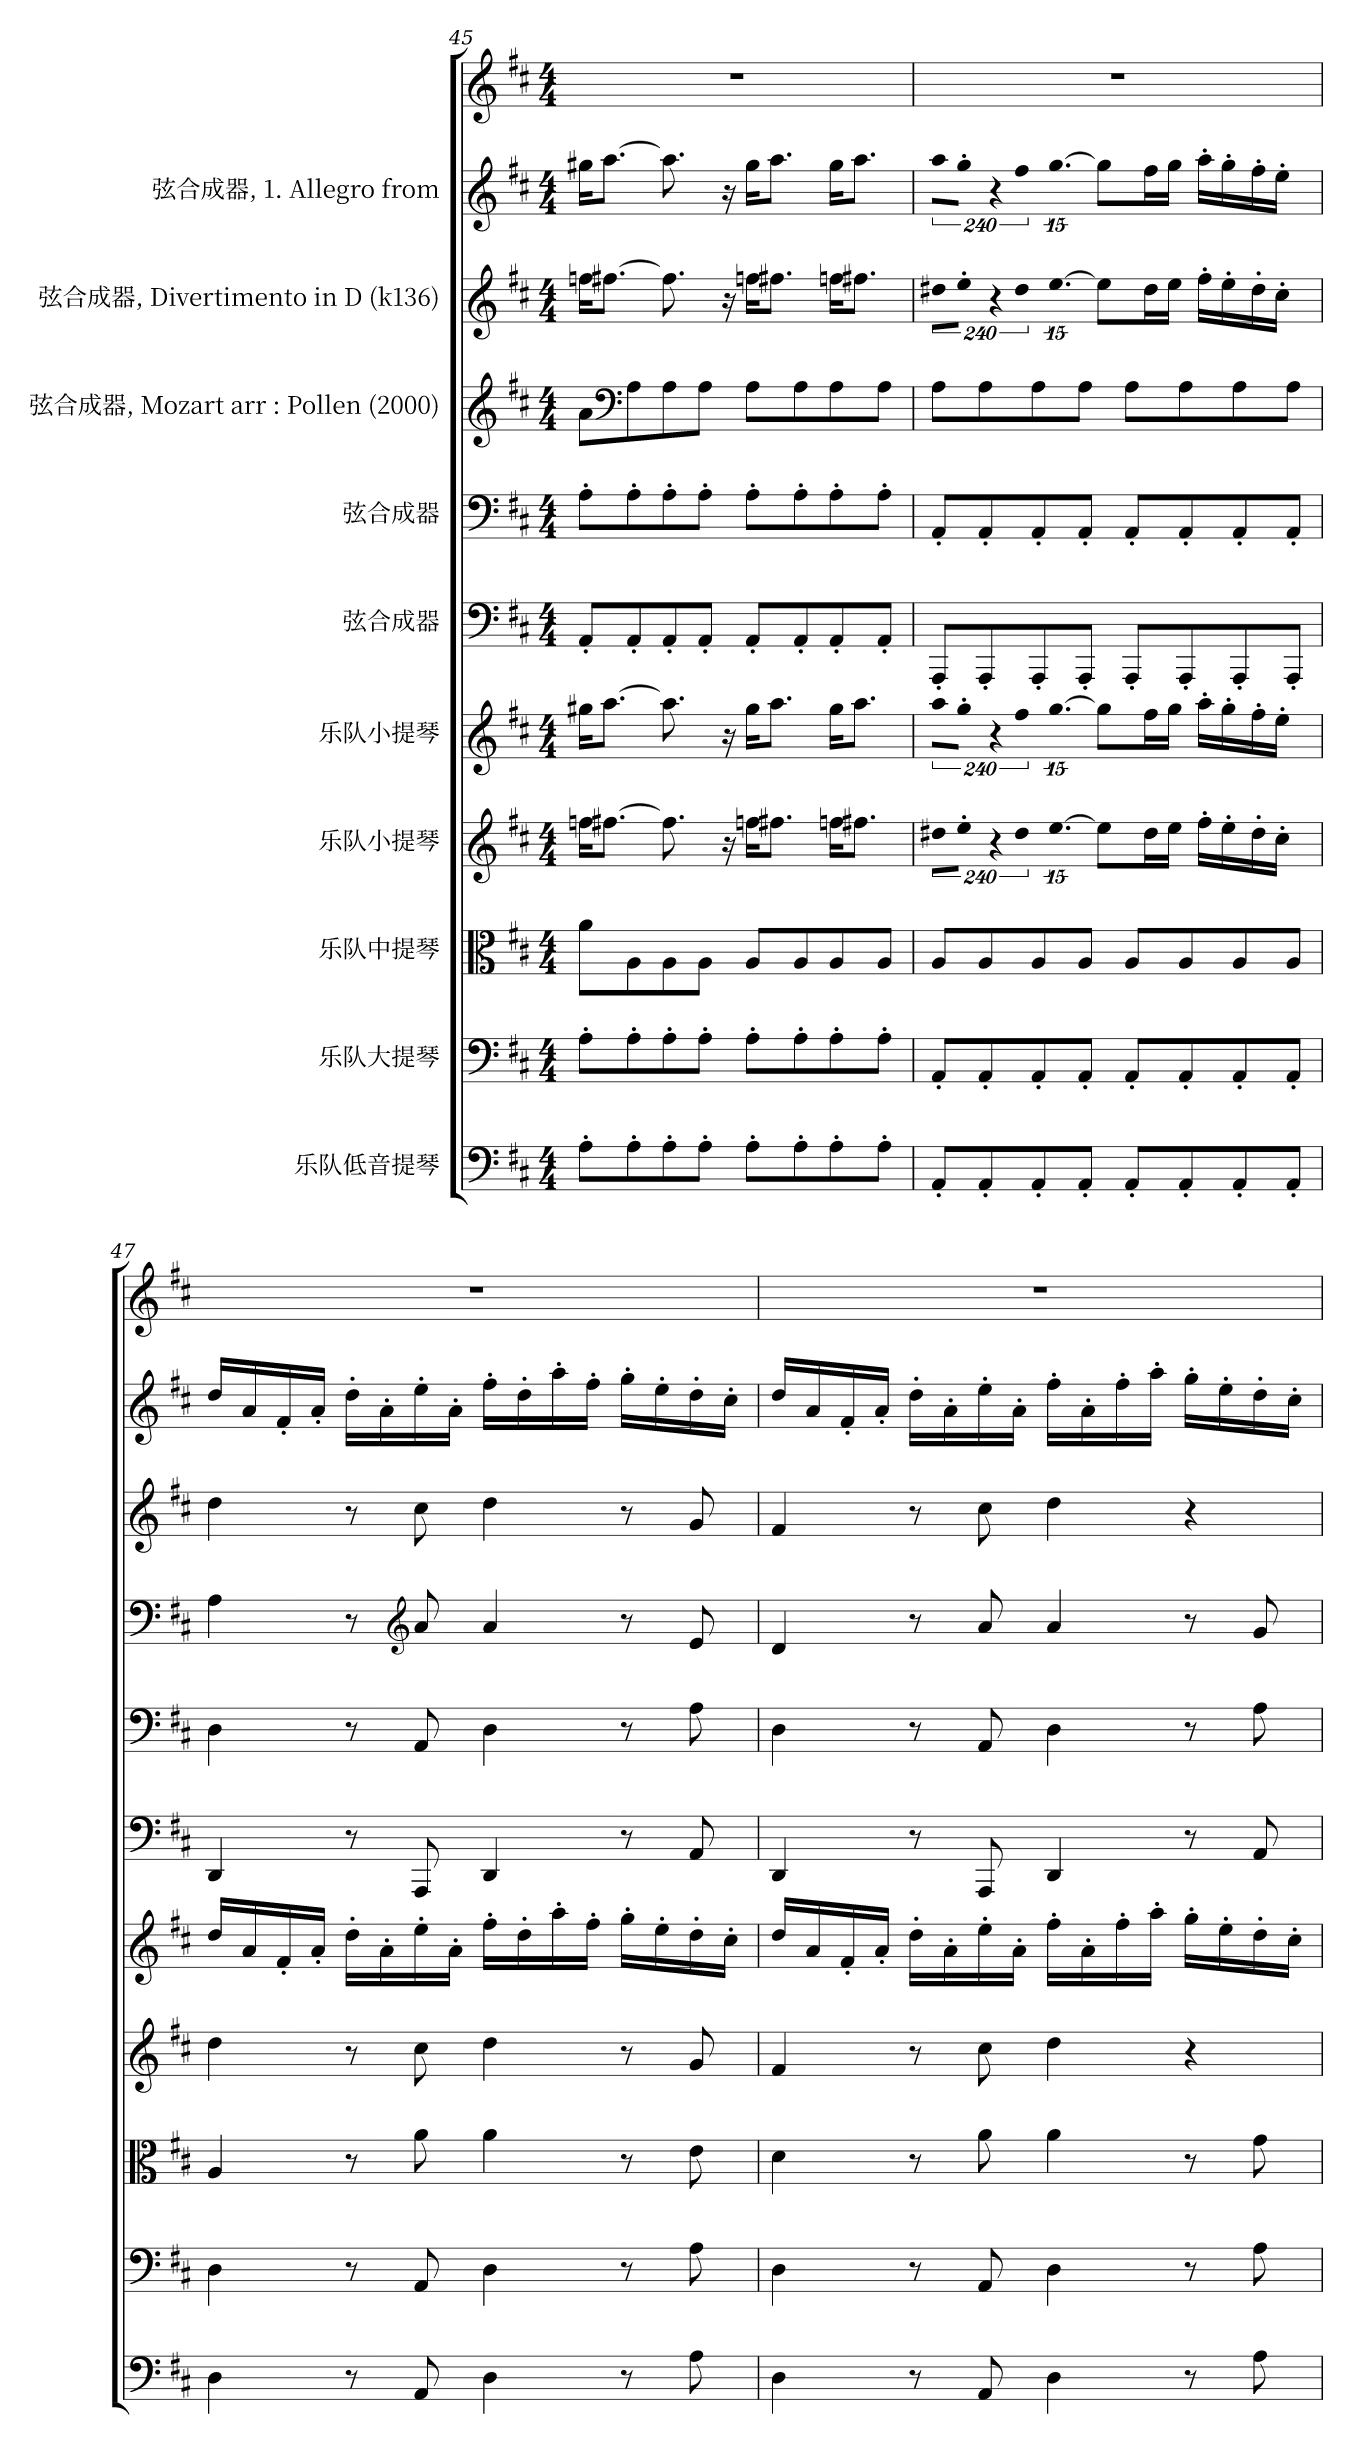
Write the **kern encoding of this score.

**kern	**kern	**kern	**kern	**kern	**kern	**kern	**kern	**kern	**kern	**kern
*part10	*part9	*part8	*part7	*part6	*part5	*part4	*part3	*part2	*part1	*part1
*staff11	*staff10	*staff9	*staff8	*staff7	*staff6	*staff5	*staff4	*staff3	*staff2	*staff1
*I"乐队低音提琴	*I"乐队大提琴	*I"乐队中提琴	*I"乐队小提琴	*I"乐队小提琴	*I"弦合成器	*I"弦合成器	*I"弦合成器, Mozart arr : Pollen (2000)	*I"弦合成器, Divertimento in D (k136)	*I"弦合成器, 1. Allegro from	*
!!LO:PB:g=z
*clefF4	*clefF4	*clefC3	*clefG2	*clefG2	*clefF4	*clefF4	*clefG2	*clefG2	*clefG2	*clefG2
*ITrd7c12	*	*	*	*	*	*	*	*	*	*
*k[f#c#]	*k[f#c#]	*k[f#c#]	*k[f#c#]	*k[f#c#]	*k[f#c#]	*k[f#c#]	*k[f#c#]	*k[f#c#]	*k[f#c#]	*k[f#c#]
*M4/4	*M4/4	*M4/4	*M4/4	*M4/4	*M4/4	*M4/4	*M4/4	*M4/4	*M4/4	*M4/4
=45	=45	=45	=45	=45	=45	=45	=45	=45	=45	=45
8AA'\L	8A'\L	8a\L	16ffn\KL	16gg#X\KL	8AA'/L	8A'\L	8a\L	16ffn\KL	16gg#X\KL	1r
.	.	.	[8.ff#X\J	[8.aa\J	.	.	.	[8.ff#X\J	[8.aa\J	.
*	*	*	*	*	*	*	*clefF4	*	*	*
8AA'\	8A'\	8A\	.	.	8AA'/	8A'\	8A\	.	.	.
8AA'\	8A'\	8A\	8.ff#\]	8.aa\]	8AA'/	8A'\	8A\	8.ff#\]	8.aa\]	.
8AA'\J	8A'\J	8A\J	.	.	8AA'/J	8A'\J	8A\J	.	.	.
.	.	.	16r	16r	.	.	.	16r	16r	.
8AA'\L	8A'\L	8A/L	16ffn\KL	16gg#\KL	8AA'/L	8A'\L	8A\L	16ffn\KL	16gg#\KL	.
.	.	.	8.ff#X\J	8.aa\J	.	.	.	8.ff#X\J	8.aa\J	.
8AA'\	8A'\	8A/	.	.	8AA'/	8A'\	8A\	.	.	.
8AA'\	8A'\	8A/	16ffn\KL	16gg#\KL	8AA'/	8A'\	8A\	16ffn\KL	16gg#\KL	.
.	.	.	8.ff#X\J	8.aa\J	.	.	.	8.ff#X\J	8.aa\J	.
8AA'\J	8A'\J	8A/J	.	.	8AA'/J	8A'\J	8A\J	.	.	.
=46	=46	=46	=46	=46	=46	=46	=46	=46	=46	=46
!	!	!	!LO:N:vis=16	!LO:N:vis=16	!	!	!	!LO:N:vis=16	!LO:N:vis=16	!
8AAA'/L	8AA'/L	8A/L	1920%137dd#X\LL	1920%137aa\LL	8AAA'/L	8AA'/L	8A\L	1920%137dd#X\LL	1920%137aa\LL	1r
!	!	!	!LO:N:vis=16	!LO:N:vis=16	!	!	!	!LO:N:vis=16	!LO:N:vis=16	!
.	.	.	1920%137ee'\JJ	1920%137gg'\JJ	.	.	.	1920%137ee'\JJ	1920%137gg'\JJ	.
8AAA'/	8AA'/	8A/	.	.	8AAA'/	8AA'/	8A\	.	.	.
!	!	!	!LO:N:vis=16	!LO:N:vis=16	!	!	!	!LO:N:vis=16	!LO:N:vis=16	!
.	.	.	1920%137r	1920%137r	.	.	.	1920%137r	1920%137r	.
!	!	!	!LO:N:vis=16	!LO:N:vis=16	!	!	!	!LO:N:vis=16	!LO:N:vis=16	!
.	.	.	1920%137dd#\	1920%137ff#\	.	.	.	1920%137dd#\	1920%137ff#\	.
8AAA'/	8AA'/	8A/	.	.	8AAA'/	8AA'/	8A\	.	.	.
.	.	.	1920ryy	1920ryy	.	.	.	1920ryy	1920ryy	.
!	!	!	!LO:N:vis=4.	!LO:N:vis=4.	!	!	!	!LO:N:vis=4.	!LO:N:vis=4.	!
.	.	.	[640%137ee\	[640%137gg\	.	.	.	[640%137ee\	[640%137gg\	.
8AAA'/J	8AA'/J	8A/J	.	.	8AAA'/J	8AA'/J	8A\J	.	.	.
8AAA'/L	8AA'/L	8A/L	8ee\L]	8gg\L]	8AAA'/L	8AA'/L	8A\L	8ee\L]	8gg\L]	.
8AAA'/	8AA'/	8A/	16dd#\L	16ff#\L	8AAA'/	8AA'/	8A\	16dd#\L	16ff#\L	.
.	.	.	16ee\JJ	16gg\JJ	.	.	.	16ee\JJ	16gg\JJ	.
8AAA'/	8AA'/	8A/	16ff#'\LL	16aa'\LL	8AAA'/	8AA'/	8A\	16ff#'\LL	16aa'\LL	.
.	.	.	16ee'\	16gg'\	.	.	.	16ee'\	16gg'\	.
8AAA'/J	8AA'/J	8A/J	16dd#'\	16ff#'\	8AAA'/J	8AA'/J	8A\J	16dd#'\	16ff#'\	.
.	.	.	16cc#'\JJ	16ee'\JJ	.	.	.	16cc#'\JJ	16ee'\JJ	.
!!LO:PB:g=z
=47	=47	=47	=47	=47	=47	=47	=47	=47	=47	=47
4DD\	4D\	4A/	4dd\	16dd/LL	4DD/	4D\	4A\	4dd\	16dd/LL	1r
.	.	.	.	16a/	.	.	.	.	16a/	.
.	.	.	.	16f#'/	.	.	.	.	16f#'/	.
.	.	.	.	16a'/JJ	.	.	.	.	16a'/JJ	.
8r	8r	8r	8r	16dd'\LL	8r	8r	8r	8r	16dd'\LL	.
.	.	.	.	16a'\	.	.	.	.	16a'\	.
*	*	*	*	*	*	*	*clefG2	*	*	*
8AAA/	8AA/	8a\	8cc#\	16ee'\	8AAA/	8AA/	8a/	8cc#\	16ee'\	.
.	.	.	.	16a'\JJ	.	.	.	.	16a'\JJ	.
4DD\	4D\	4a\	4dd\	16ff#'\LL	4DD/	4D\	4a/	4dd\	16ff#'\LL	.
.	.	.	.	16dd'\	.	.	.	.	16dd'\	.
.	.	.	.	16aa'\	.	.	.	.	16aa'\	.
.	.	.	.	16ff#'\JJ	.	.	.	.	16ff#'\JJ	.
8r	8r	8r	8r	16gg'\LL	8r	8r	8r	8r	16gg'\LL	.
.	.	.	.	16ee'\	.	.	.	.	16ee'\	.
8AA\	8A\	8e\	8g/	16dd'\	8AA/	8A\	8e/	8g/	16dd'\	.
.	.	.	.	16cc#'\JJ	.	.	.	.	16cc#'\JJ	.
=48	=48	=48	=48	=48	=48	=48	=48	=48	=48	=48
4DD\	4D\	4d\	4f#/	16dd/LL	4DD/	4D\	4d/	4f#/	16dd/LL	1r
.	.	.	.	16a/	.	.	.	.	16a/	.
.	.	.	.	16f#'/	.	.	.	.	16f#'/	.
.	.	.	.	16a'/JJ	.	.	.	.	16a'/JJ	.
8r	8r	8r	8r	16dd'\LL	8r	8r	8r	8r	16dd'\LL	.
.	.	.	.	16a'\	.	.	.	.	16a'\	.
8AAA/	8AA/	8a\	8cc#\	16ee'\	8AAA/	8AA/	8a/	8cc#\	16ee'\	.
.	.	.	.	16a'\JJ	.	.	.	.	16a'\JJ	.
4DD\	4D\	4a\	4dd\	16ff#'\LL	4DD/	4D\	4a/	4dd\	16ff#'\LL	.
.	.	.	.	16a'\	.	.	.	.	16a'\	.
.	.	.	.	16ff#'\	.	.	.	.	16ff#'\	.
.	.	.	.	16aa'\JJ	.	.	.	.	16aa'\JJ	.
8r	8r	8r	4r	16gg'\LL	8r	8r	8r	4r	16gg'\LL	.
.	.	.	.	16ee'\	.	.	.	.	16ee'\	.
8AA\	8A\	8g\	.	16dd'\	8AA/	8A\	8g/	.	16dd'\	.
.	.	.	.	16cc#'\JJ	.	.	.	.	16cc#'\JJ	.
=	=	=	=	=	=	=	=	=	=	=
*-	*-	*-	*-	*-	*-	*-	*-	*-	*-	*-
